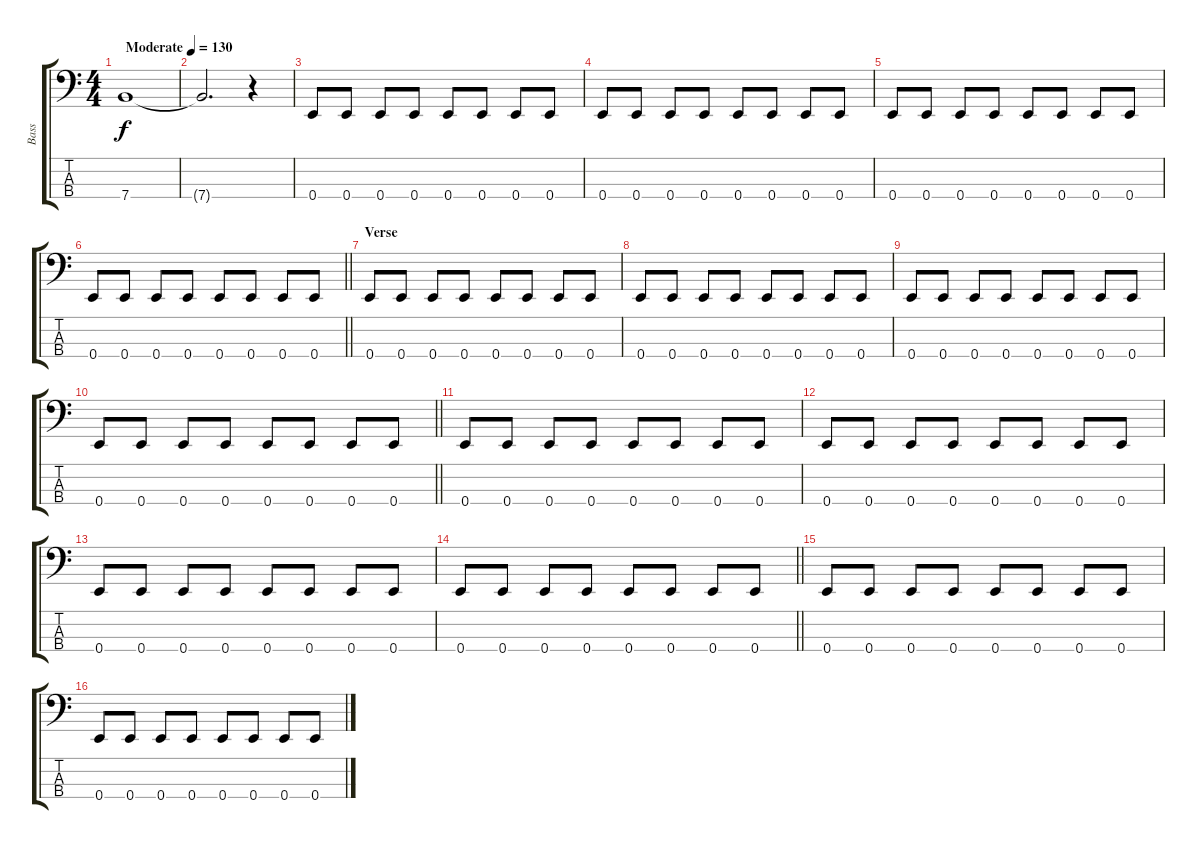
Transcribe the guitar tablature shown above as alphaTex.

\track ("Bass" "Bass") {instrument electricbassfinger}
\staff {score tabs}
\tuning (G2 D2 A1 E1) {hide}
\ts (4 4)
\tempo (130 "Moderate")
\clef f4
\ks c
7.4.1{dy f instrument electricbassfinger} |
7.4{t}.2{d} r.4 |
0.4.8 0.4.8 0.4.8 0.4.8 0.4.8 0.4.8 0.4.8 0.4.8 |
0.4.8 0.4.8 0.4.8 0.4.8 0.4.8 0.4.8 0.4.8 0.4.8 |
0.4.8 0.4.8 0.4.8 0.4.8 0.4.8 0.4.8 0.4.8 0.4.8 |
\barLineRight lightlight
0.4.8 0.4.8 0.4.8 0.4.8 0.4.8 0.4.8 0.4.8 0.4.8 |
\section ("" "Verse")
0.4.8 0.4.8 0.4.8 0.4.8 0.4.8 0.4.8 0.4.8 0.4.8 |
0.4.8 0.4.8 0.4.8 0.4.8 0.4.8 0.4.8 0.4.8 0.4.8 |
0.4.8 0.4.8 0.4.8 0.4.8 0.4.8 0.4.8 0.4.8 0.4.8 |
\barLineRight lightlight
0.4.8 0.4.8 0.4.8 0.4.8 0.4.8 0.4.8 0.4.8 0.4.8 |
0.4.8 0.4.8 0.4.8 0.4.8 0.4.8 0.4.8 0.4.8 0.4.8 |
0.4.8 0.4.8 0.4.8 0.4.8 0.4.8 0.4.8 0.4.8 0.4.8 |
0.4.8 0.4.8 0.4.8 0.4.8 0.4.8 0.4.8 0.4.8 0.4.8 |
\barLineRight lightlight
0.4.8 0.4.8 0.4.8 0.4.8 0.4.8 0.4.8 0.4.8 0.4.8 |
0.4.8 0.4.8 0.4.8 0.4.8 0.4.8 0.4.8 0.4.8 0.4.8 |
0.4.8 0.4.8 0.4.8 0.4.8 0.4.8 0.4.8 0.4.8 0.4.8
